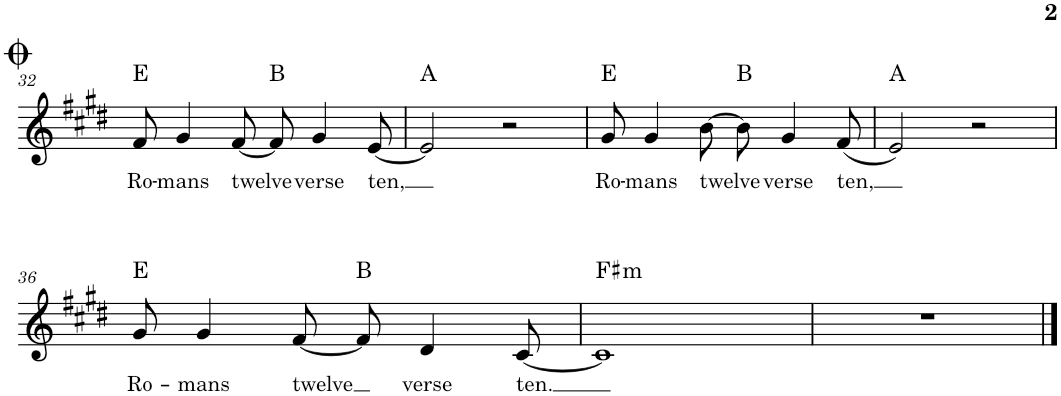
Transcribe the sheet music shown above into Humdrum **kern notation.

**kern	**text	**harte
*part1	*part1	*part1
*staff1	*staff1	*
*I"Piano	*	*
*I'Pno.	*	*
!!LO:PB:g=z
*clefG2	*	*
*k[f#c#g#d#]	*	*
*M4/4	*	*
=32	=32	=32
!	!LO:LY:b	!
8f#/	Ro-	E:maj
!	!LO:LY:b	!
4g#/	-mans	.
!	!LO:LY:b	!
[8f#/	twelve	.
8f#/]	.	B:maj
!	!LO:LY:b	!
4g#/	verse	.
!	!LO:LY:b	!
[8e/	ten,	.
=33	=33	=33
2e/]	.	A:maj
2r	.	.
=34	=34	=34
!	!LO:LY:b	!
8g#/	Ro-	E:maj
!	!LO:LY:b	!
4g#/	-mans	.
!	!LO:LY:b	!
[8b\	twelve	.
8b\]	.	B:maj
!	!LO:LY:b	!
4g#/	verse	.
!	!LO:LY:b	!
(8f#/	ten,	.
=35	=35	=35
2e/)	.	A:maj
2r	.	.
!!LO:LB:g=z
=36	=36	=36
!	!LO:LY:b	!
8g#/	Ro-	E:maj
!	!LO:LY:b	!
4g#/	-mans	.
!	!LO:LY:b	!
[8f#/	twelve	.
8f#/]	.	B:maj
!	!LO:LY:b	!
4d#/	verse	.
!	!LO:LY:b	!
[8c#/	ten.	.
=37	=37	=37
!	!	!LO:H:kt=m
1c#]	.	F#:min
=38	=38	=38
1r	.	.
==	==	==
*-	*-	*-
